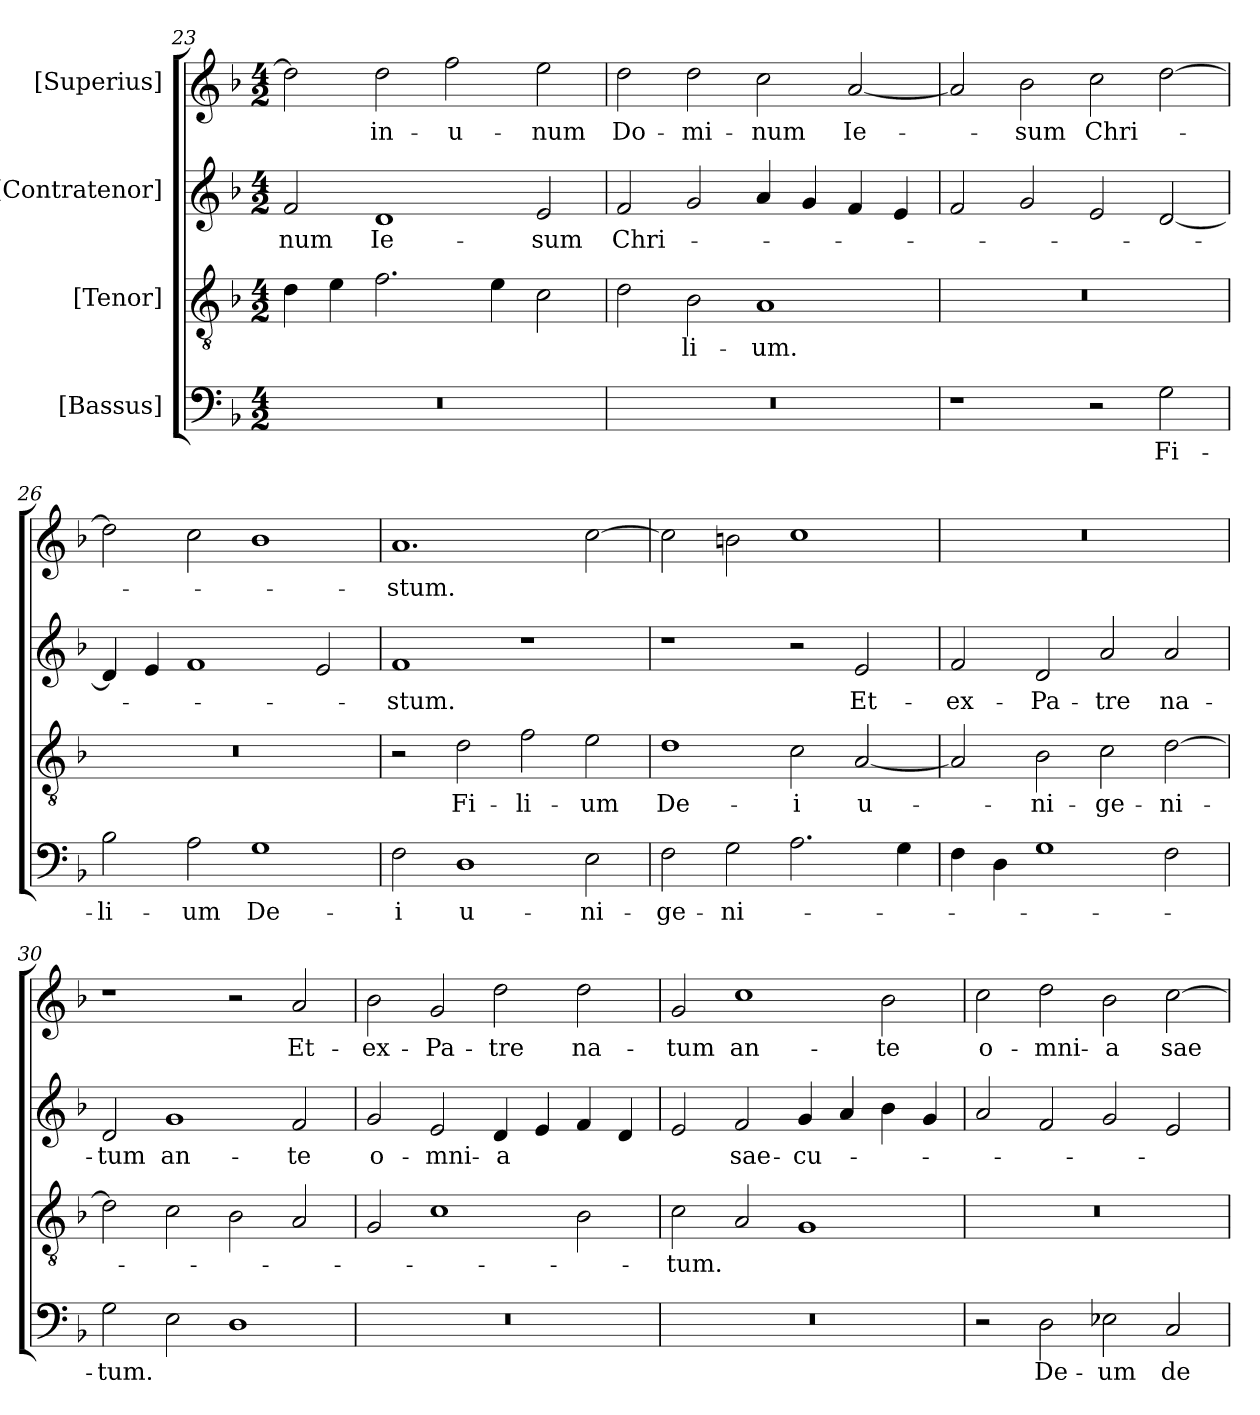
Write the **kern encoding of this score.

**kern	**text	**kern	**text	**kern	**text	**kern	**text
*part4	*part4	*part3	*part3	*part2	*part2	*part1	*part1
*staff4	*staff4	*staff3	*staff3	*staff2	*staff2	*staff1	*staff1
*I"[Bassus]	*	*I"[Tenor]	*	*I"[Contratenor]	*	*I"[Superius]	*
*clefF4	*	*clefGv2	*	*clefG2	*	*clefG2	*
*k[b-]	*	*k[b-]	*	*k[b-]	*	*k[b-]	*
*M4/2	*	*M4/2	*	*M4/2	*	*M4/2	*
=23	=23	=23	=23	=23	=23	=23	=23
0r	.	4d\	.	2f/	-num	2dd\]	.
.	.	4e\	.	.	.	.	.
.	.	2.f\	.	1d/	Ie-	2dd\	in-
.	.	.	.	.	.	2ff\	u-
.	.	4e\	.	.	.	.	.
.	.	2c\	.	2e/	-sum	2ee\	-num
=24	=24	=24	=24	=24	=24	=24	=24
0r	.	2d\	.	2f/	Chri-	2dd\	Do-
.	.	2B-\	-li-	2g/	.	2dd\	-mi-
.	.	1A/	-um.	4a/	.	2cc\	-num
.	.	.	.	4g/	.	.	.
.	.	.	.	4f/	.	[2a/	Ie-
.	.	.	.	4e/	.	.	.
=25	=25	=25	=25	=25	=25	=25	=25
1r	.	0r	.	2f/	.	2a/]	.
.	.	.	.	2g/	.	2b-\	-sum
2r	.	.	.	2e/	.	2cc\	Chri-
2G\	Fi-	.	.	[2d/	.	[2dd\	.
=26	=26	=26	=26	=26	=26	=26	=26
2B-\	-li-	0r	.	4d/]	.	2dd\]	.
.	.	.	.	4e/	.	.	.
2A\	-um	.	.	1f/	.	2cc\	.
1G\	De-	.	.	.	.	1b-\	.
.	.	.	.	2e/	.	.	.
=27	=27	=27	=27	=27	=27	=27	=27
2F\	-i	2r	.	1f/	-stum.	1.a/	-stum.
1D\	u-	2d\	Fi-	.	.	.	.
.	.	2f\	-li-	1r	.	.	.
2E\	-ni-	2e\	-um	.	.	[2cc\	.
=28	=28	=28	=28	=28	=28	=28	=28
2F\	-ge-	1d\	De-	1r	.	2cc\]	.
2G\	-ni-	.	.	.	.	2bn\	.
2.A\	.	2c\	-i	2r	.	1cc\	.
.	.	[2A/	u-	2e/	Et-	.	.
4G\	.	.	.	.	.	.	.
=29	=29	=29	=29	=29	=29	=29	=29
4F\	.	2A/]	.	2f/	ex-	0r	.
4D\	.	.	.	.	.	.	.
1G\	.	2B-\	-ni-	2d/	Pa-	.	.
.	.	2c\	-ge-	2a/	-tre	.	.
2F\	.	[2d\	-ni-	2a/	na-	.	.
=30	=30	=30	=30	=30	=30	=30	=30
2G\	-tum.	2d\]	.	2d/	-tum	1r	.
2E\	.	2c\	.	1g/	an-	.	.
1D\	.	2B-\	.	.	.	2r	.
.	.	2A/	.	2f/	-te	2a/	Et-
=31	=31	=31	=31	=31	=31	=31	=31
0r	.	2G/	.	2g/	o-	2b-\	ex-
.	.	1c\	.	2e/	-mni-	2g/	Pa-
.	.	.	.	4d/	-a	2dd\	-tre
.	.	.	.	4e/	.	.	.
.	.	2B-\	.	4f/	.	2dd\	na-
.	.	.	.	4d/	.	.	.
=32	=32	=32	=32	=32	=32	=32	=32
0r	.	2c\	-tum.	2e/	.	2g/	-tum
.	.	2A/	.	2f/	sae-	1cc\	an-
.	.	1G/	.	4g/	-cu-	.	.
.	.	.	.	4a/	.	.	.
.	.	.	.	4b-\	.	2b-\	-te
.	.	.	.	4g/	.	.	.
=33	=33	=33	=33	=33	=33	=33	=33
2r	.	0r	.	2a/	.	2cc\	o-
2D\	De-	.	.	2f/	.	2dd\	-mni-
2E-X\	-um	.	.	2g/	.	2b-\	-a
2C/	de-	.	.	2e/	.	[2cc\	sae-
=	=	=	=	=	=	=	=
*-	*-	*-	*-	*-	*-	*-	*-
